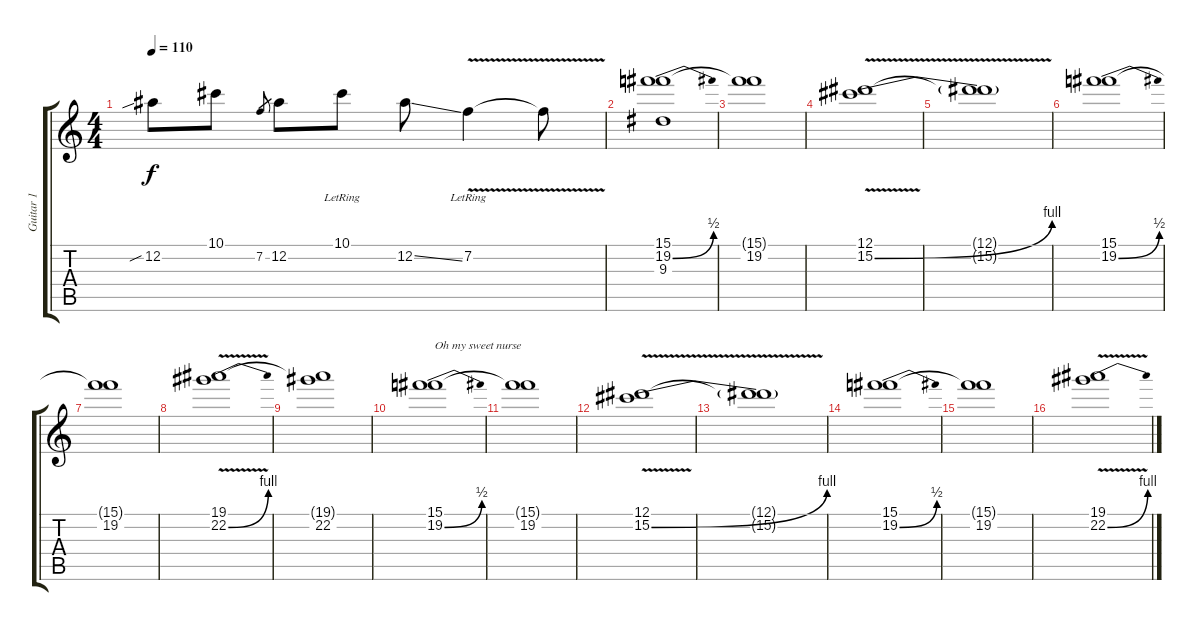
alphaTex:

\track ("Guitar 1" "Guitar 1") {instrument distortionguitar}
\staff {score tabs}
\tuning (Eb4 Bb3 Gb3 Db3 Ab2 Eb2) {hide}
\ts (4 4)
\tempo 110
\clef g2
\ks c
12.2{sib}.8{dy f} 10.1.8 7.2.8{gr} 12.2.8 10.1{lr}.8 12.2{ss}.8 7.2{v lr}.4 7.2{t}.8 |
(15.1 19.2{be (bend 0 0 60 2)} 9.3).1{volume 7} |
(15.1{t} 19.2).1 |
(12.1 15.2{be (bend 0 0 60 4) v}).1 |
(12.1{t} 15.2{t}).1 |
(15.1 19.2{be (bend 0 0 60 2)}).1{volume 10} |
(15.1{t} 19.2).1 |
(19.1 22.2{be (bend 0 0 60 4) v}).1 |
(19.1{t} 22.2).1 |
(15.1 19.2{be (bend 0 0 60 2)}).1{txt "Oh my sweet nurse" volume 10} |
(15.1{t} 19.2).1 |
(12.1 15.2{be (bend 0 0 60 4) v}).1 |
(12.1{t} 15.2{t}).1 |
(15.1 19.2{be (bend 0 0 60 2)}).1{volume 10} |
(15.1{t} 19.2).1 |
(19.1 22.2{be (bend 0 0 60 4) v}).1
